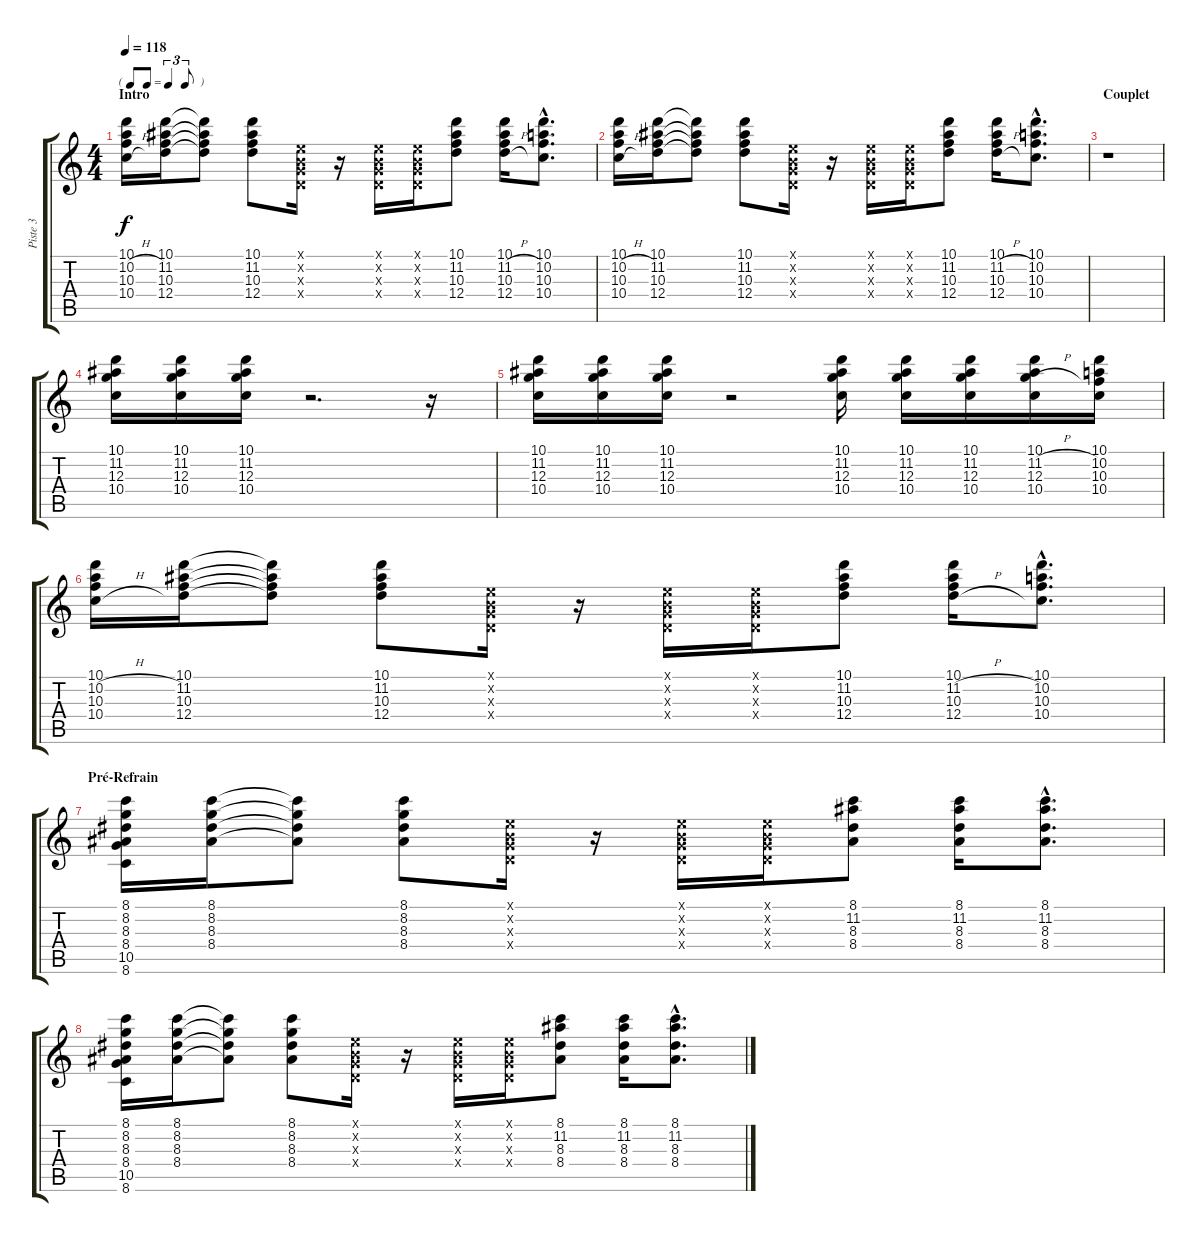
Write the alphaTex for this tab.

\track ("Piste 3" "Piste 3") {instrument electricguitarclean}
\staff {score tabs}
\tuning (E4 B3 G3 D3 A2 E2) {hide}
\ts (4 4)
\tf triplet8th
\section ("" "Intro")
\tempo 118
\clef g2
\ks c
(10.1 10.2{h} 10.3 10.4{h}).16{dy f} (10.1 11.2 10.3 12.4).16 (10.1{t} 11.2{t} 10.3{t} 12.4{t}).8 (10.1 11.2 10.3 12.4).8 (0.1{x} 0.2{x} 0.3{x} 0.4{x}).16 r.16 (0.1{x} 0.2{x} 0.3{x} 0.4{x}).16 (0.1{x} 0.2{x} 0.3{x} 0.4{x}).16 (10.1 11.2 10.3 12.4).8 (10.1 11.2{h} 10.3 12.4{h}).16 (10.1{hac} 10.2{hac} 10.3{hac} 10.4{hac}).8{d} |
(10.1 10.2{h} 10.3 10.4{h}).16 (10.1 11.2 10.3 12.4).16 (10.1{t} 11.2{t} 10.3{t} 12.4{t}).8 (10.1 11.2 10.3 12.4).8 (0.1{x} 0.2{x} 0.3{x} 0.4{x}).16 r.16 (0.1{x} 0.2{x} 0.3{x} 0.4{x}).16 (0.1{x} 0.2{x} 0.3{x} 0.4{x}).16 (10.1 11.2 10.3 12.4).8 (10.1 11.2{h} 10.3 12.4{h}).16 (10.1{hac} 10.2{hac} 10.3{hac} 10.4{hac}).8{d} |
\section ("" "Couplet")
r.1 |
(10.1 11.2 12.3 10.4).16 (10.1 11.2 12.3 10.4).16 (10.1 11.2 12.3 10.4).16 r.2{d} r.16 |
(10.1 11.2 12.3 10.4).16 (10.1 11.2 12.3 10.4).16 (10.1 11.2 12.3 10.4).16 r.2 (10.1 11.2 12.3 10.4).16 (10.1 11.2 12.3 10.4).16 (10.1 11.2 12.3 10.4).16 (10.1 11.2{h} 12.3{h} 10.4).16 (10.1 10.2 10.3 10.4).16 |
(10.1 10.2{h} 10.3 10.4{h}).16 (10.1 11.2 10.3 12.4).16 (10.1{t} 11.2{t} 10.3{t} 12.4{t}).8 (10.1 11.2 10.3 12.4).8 (0.1{x} 0.2{x} 0.3{x} 0.4{x}).16 r.16 (0.1{x} 0.2{x} 0.3{x} 0.4{x}).16 (0.1{x} 0.2{x} 0.3{x} 0.4{x}).16 (10.1 11.2 10.3 12.4).8 (10.1 11.2{h} 10.3 12.4{h}).16 (10.1{hac} 10.2{hac} 10.3{hac} 10.4{hac}).8{d} |
\section ("" "Pré-Refrain")
(8.1 8.2 8.3 8.4 10.5 8.6).16 (8.1 8.2 8.3 8.4).16 (8.1{t} 8.2{t} 8.3{t} 8.4{t}).8 (8.1 8.2 8.3 8.4).8 (0.1{x} 0.2{x} 0.3{x} 0.4{x}).16 r.16 (0.1{x} 0.2{x} 0.3{x} 0.4{x}).16 (0.1{x} 0.2{x} 0.3{x} 0.4{x}).16 (8.1 11.2 8.3 8.4).8 (8.1 11.2 8.3 8.4).16 (8.1{hac} 11.2{hac} 8.3{hac} 8.4{hac}).8{d} |
(8.1 8.2 8.3 8.4 10.5 8.6).16 (8.1 8.2 8.3 8.4).16 (8.1{t} 8.2{t} 8.3{t} 8.4{t}).8 (8.1 8.2 8.3 8.4).8 (0.1{x} 0.2{x} 0.3{x} 0.4{x}).16 r.16 (0.1{x} 0.2{x} 0.3{x} 0.4{x}).16 (0.1{x} 0.2{x} 0.3{x} 0.4{x}).16 (8.1 11.2 8.3 8.4).8 (8.1 11.2 8.3 8.4).16 (8.1{hac} 11.2{hac} 8.3{hac} 8.4{hac}).8{d}
